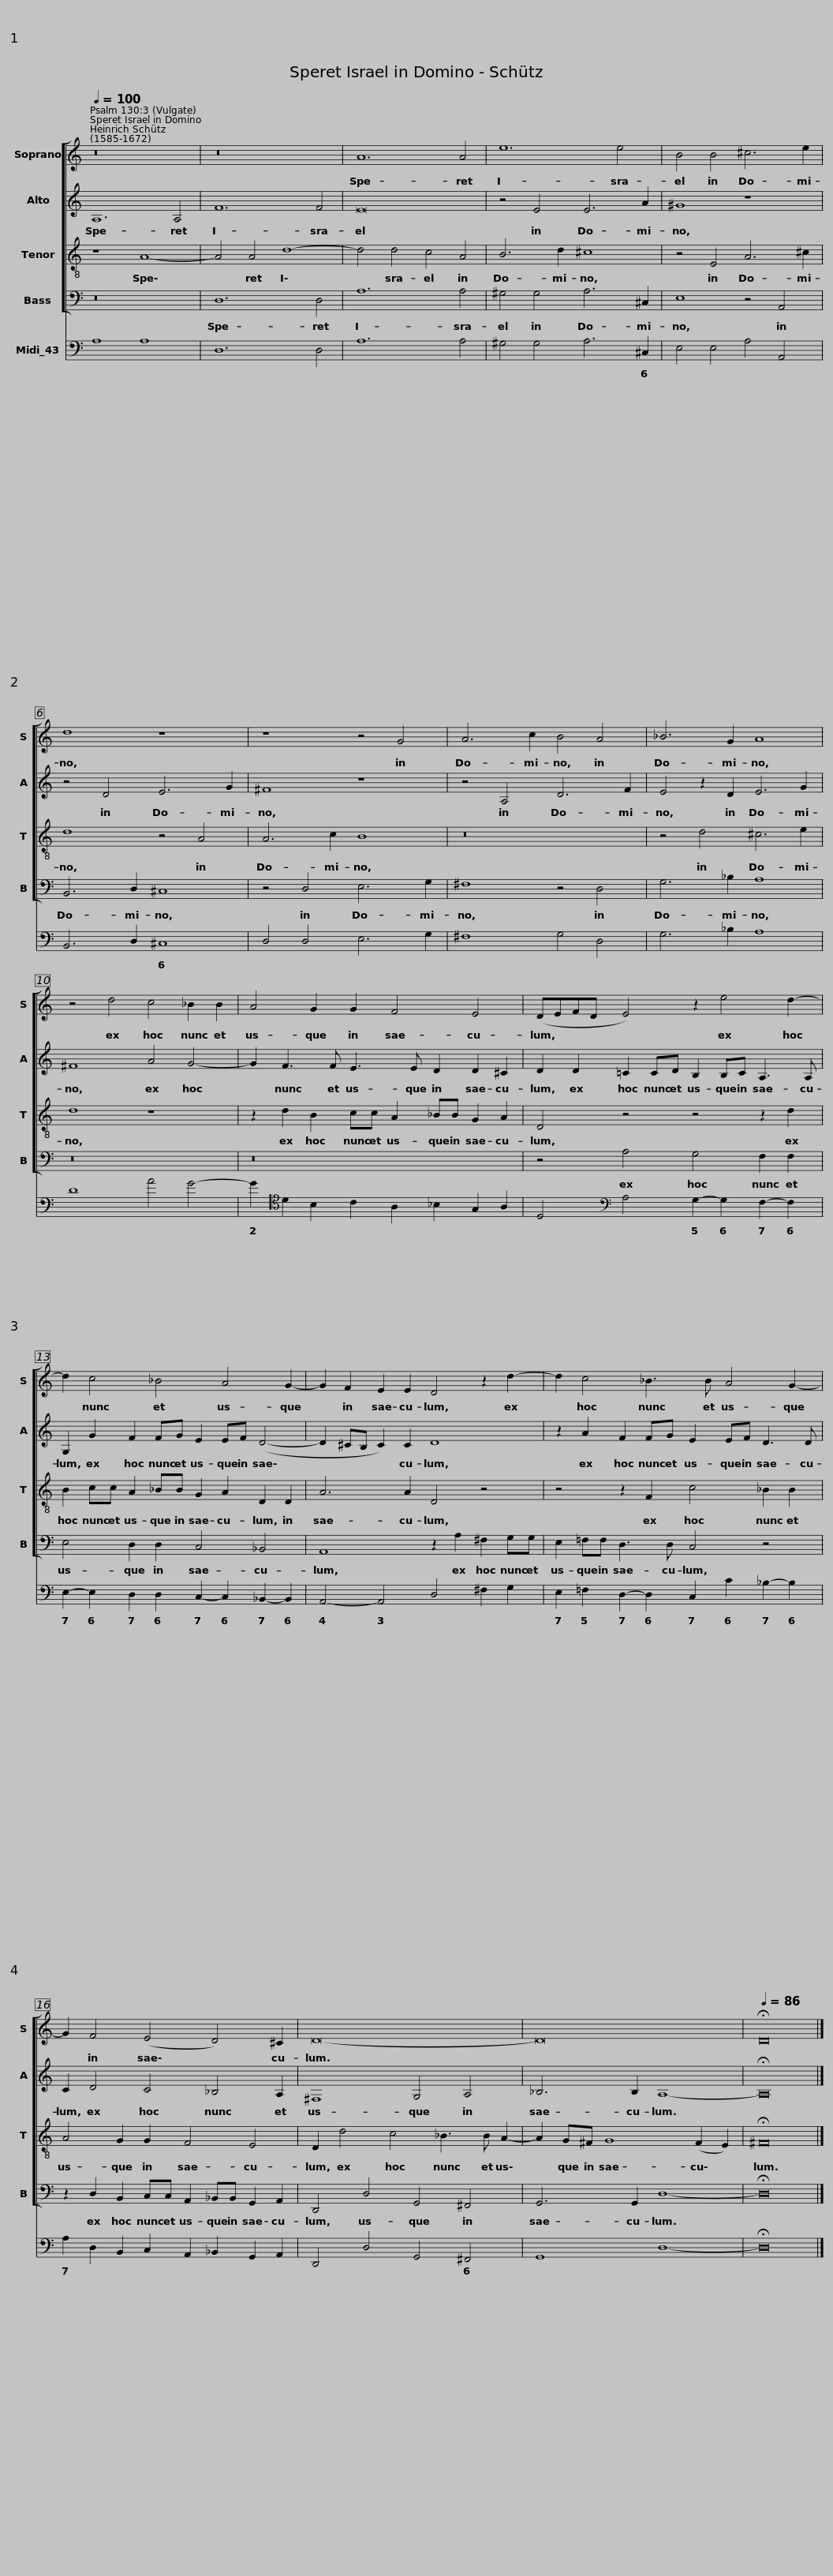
X:1
%%score [ 1 2 3 4 ] 5
L:1/8
Q:1/4=100
M:none
I:linebreak $
K:C
V:1 treble
V:2 treble
V:3 treble-8
V:4 bass
V:5 bass
V:1
 z16 | z16 | A12 A4 | e12 e4 |$ B4 B4 ^c6 e2 | %5
 d8 z8 | z8 z4 G4 | A6 c2 B4 A4 |$ _B6 G2 A8 | z4 d4 c4 _B2 B2 | %10
 A4 G2 G2 F4 E4 |$ (DEFD E4) z2 e4 d2- | d2 c4 _B4 A4 G2- |$ G2 F2 E2 E2 D4 z2 d2- | d2 c4 _B3 B A4 G2- |$ %15
 G2 F4 (E4 D4) ^C2 | D16-[Q:1/4=99][Q:1/4=97][Q:1/4=96][Q:1/4=95][Q:1/4=95] |[Q:1/4=94] D16[Q:1/4=93][Q:1/4=93][Q:1/4=92][Q:1/4=90][Q:1/4=89] |[Q:1/4=86] !fermata!D16 |] %19
V:2
 A,12 A,4 | F12 F4 | E16 | z4 E4 E6 A2 |$ ^G8 z8 | %5
 z4 D4 E6 G2 | ^F8 z8 | z4 A,4 D6 F2 |$ E4 z2 D2 E6 G2 | ^F8 A4 G4- | %10
 G2 F3 F E3 E D2 D2 ^C2 |$ D2 D2 =C2 CD B,2 B,C A,3 A, | G,2 G2 F2 FG E2 EF (D4- |$ D2 ^CB, C2) C2 D8 | z2 A2 F2 FG E2 EF D3 D |$ %15
 C2 D4 C4 _B,4 A,2 | ^F,8 G,4 A,4 | _B,6 B,2 A,8- | !fermata!A,16 |] %19
V:3
 z8 A8- | A4 A4 d8- | d4 d4 c4 A4 | B6 d2 ^c8 |$ z4 E4 A6 ^c2 | %5
 d8 z4 A4 | A6 c2 B8 | z16 |$ z4 d4 ^c6 e2 | d8 z8 | %10
 z2 d2 B2 cc A2 _BB G2 A2 |$ D4 z4 z4 z2 d2 | B2 cc A2 _BB G2 A2 D2 D2 |$ A6 A2 D4 z4 | z4 z2 F2 c4 _B2 B2 |$ %15
 A4 G2 G2 F4 E4 | D2 d4 c4 _B3 B A2- | A2 G^F G8 (F2 E2) | !fermata!^F16 |] %19
V:4
 z16 | D,12 D,4 | A,12 A,4 | ^G,4 G,4 A,6 ^C,2 |$ E,8 z4 A,,4 | %5
 B,,6 D,2 ^C,8 | z4 D,4 E,6 G,2 | ^F,8 z4 D,4 |$ G,6 _B,2 A,8 | z16 | %10
 z16 |$ z4 A,4 G,4 F,2 F,2 | E,4 D,2 D,2 C,4 _B,,4 |$ A,,8 z2 A,2 ^F,2 G,G, | E,2 =F,F, D,3 D, C,4 z4 |$ %15
 z2 D,2 B,,2 C,C, A,,2 _B,,B,, G,,2 A,,2 | D,,4 D,4 G,,4 ^F,,4 | G,,6 G,,2 D,8- | !fermata!D,16 |] %19
V:5
 A,8 A,8 | D,12 D,4 | A,12 A,4 | ^G,4 G,4 A,6 ^C,2 |$ E,4 E,4 A,4 A,,4 | %5
 B,,6 D,2 ^C,8 | D,4 D,4 E,6 G,2 | ^F,8 G,4 D,4 |$ G,6 _B,2 A,8 | D8 A4 G4- | %10
 G2[K:tenor] D2 B,2 C2 A,2 _B,2 G,2 A,2 |$ D,4[K:bass] A,4 G,2- G,2 F,2- F,2 | E,2- E,2 D,2 D,2 C,2- C,2 _B,,2- B,,2 |$ A,,4- A,,4 D,4 ^F,2 G,2 | E,2 =F,2 D,2- D,2 C,2 C2 _B,2- B,2 |$ %15
 A,2 D,2 B,,2 C,2 A,,2 _B,,2 G,,2 A,,2 | D,,4 D,4 G,,4 ^F,,4 | G,,8 D,8- | !fermata!D,16 |] %19
